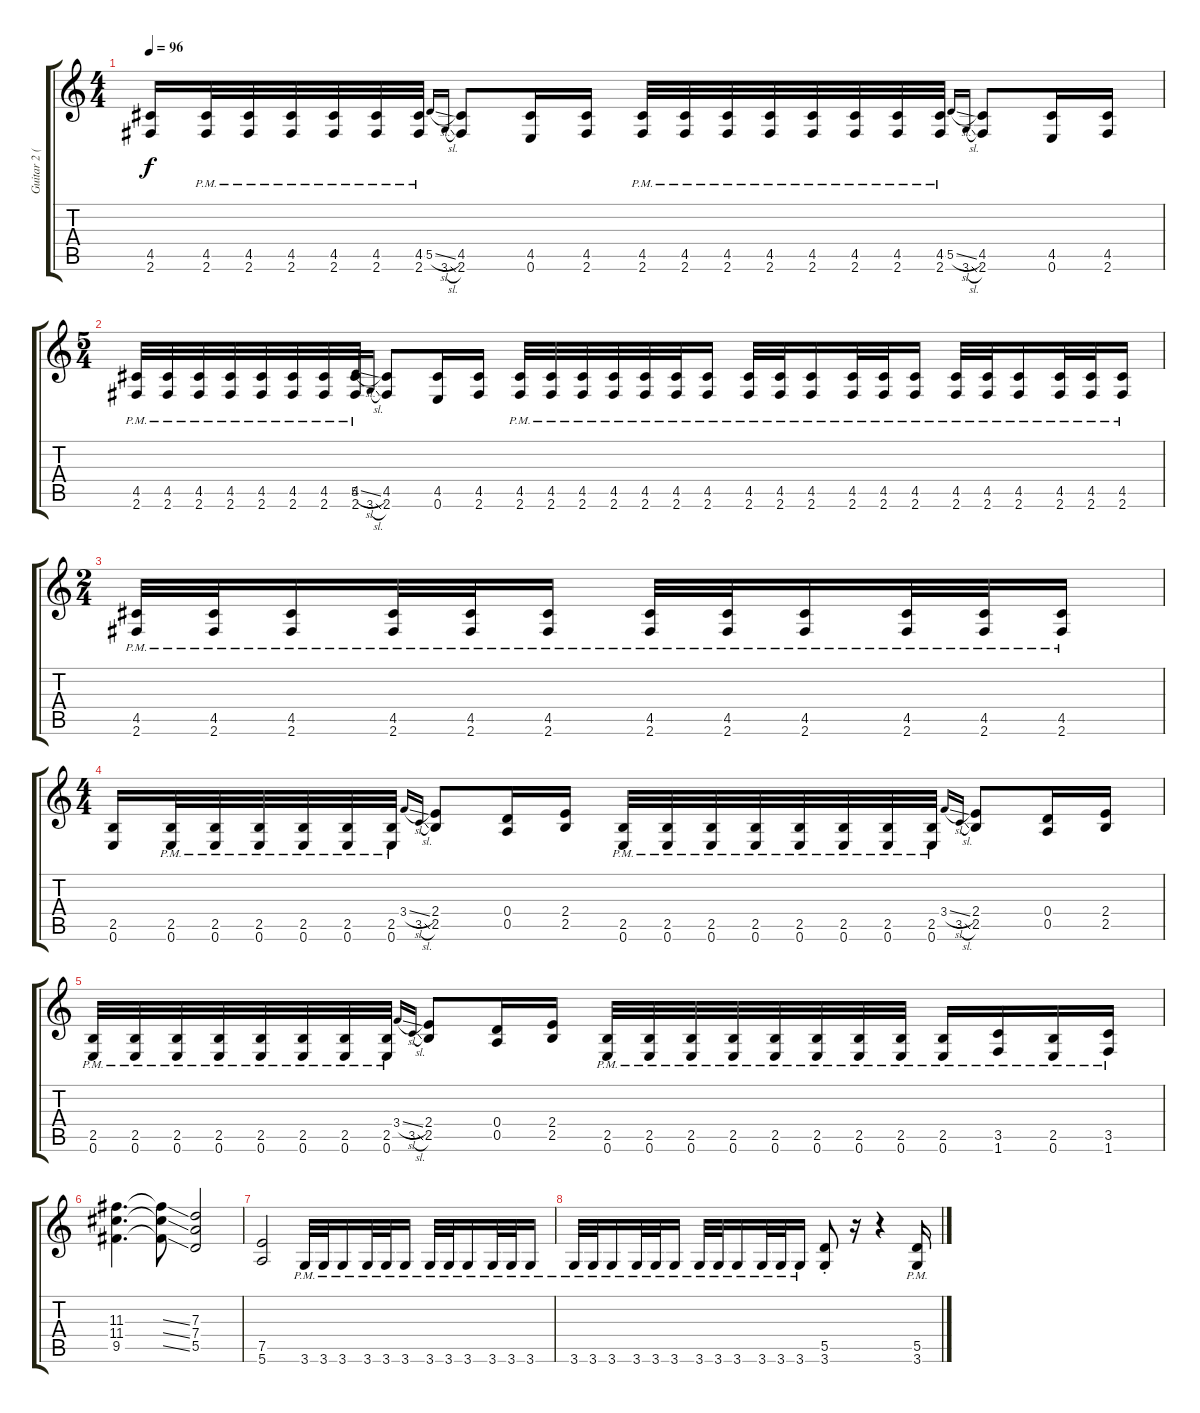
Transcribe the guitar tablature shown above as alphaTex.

\track ("Guitar 2 (Distortion)" "Guitar 2 (") {instrument distortionguitar}
\staff {score tabs}
\tuning (E4 B3 G3 D3 A2 E2) {hide}
\ts (4 4)
\tempo 96
\clef g2
\ks c
(4.5 2.6).16{dy f} (4.5{pm} 2.6{pm}).32 (4.5{pm} 2.6{pm}).32 (4.5{pm} 2.6{pm}).32 (4.5{pm} 2.6{pm}).32 (4.5{pm} 2.6{pm}).32 (4.5{pm} 2.6{pm}).32 5.5{sl}.16{gr onbeat} 3.6{sl}.16{gr onbeat} (4.5 2.6).8 (4.5 0.6).16 (4.5 2.6).16 (4.5{pm} 2.6{pm}).32 (4.5{pm} 2.6{pm}).32 (4.5{pm} 2.6{pm}).32 (4.5{pm} 2.6{pm}).32 (4.5{pm} 2.6{pm}).32 (4.5{pm} 2.6{pm}).32 (4.5{pm} 2.6{pm}).32 (4.5{pm} 2.6{pm}).32 5.5{sl}.16{gr onbeat} 3.6{sl}.16{gr onbeat} (4.5 2.6).8 (4.5 0.6).16 (4.5 2.6).16 |
\ts (5 4)
(4.5{pm} 2.6{pm}).32 (4.5{pm} 2.6{pm}).32 (4.5{pm} 2.6{pm}).32 (4.5{pm} 2.6{pm}).32 (4.5{pm} 2.6{pm}).32 (4.5{pm} 2.6{pm}).32 (4.5{pm} 2.6{pm}).32 (4.5{pm} 2.6{pm}).32 5.5{sl}.16{gr onbeat} 3.6{sl}.16{gr onbeat} (4.5 2.6).8 (4.5 0.6).16 (4.5 2.6).16 (4.5{pm} 2.6{pm}).32 (4.5{pm} 2.6{pm}).32 (4.5{pm} 2.6{pm}).32 (4.5{pm} 2.6{pm}).32 (4.5{pm} 2.6{pm}).32 (4.5{pm} 2.6{pm}).32 (4.5{pm} 2.6{pm}).16 (4.5{pm} 2.6{pm}).32 (4.5{pm} 2.6{pm}).32 (4.5{pm} 2.6{pm}).16 (4.5{pm} 2.6{pm}).32 (4.5{pm} 2.6{pm}).32 (4.5{pm} 2.6{pm}).16 (4.5{pm} 2.6{pm}).32 (4.5{pm} 2.6{pm}).32 (4.5{pm} 2.6{pm}).16 (4.5{pm} 2.6{pm}).32 (4.5{pm} 2.6{pm}).32 (4.5{pm} 2.6{pm}).16 |
\ts (2 4)
(4.5{pm} 2.6{pm}).32 (4.5{pm} 2.6{pm}).32 (4.5{pm} 2.6{pm}).16 (4.5{pm} 2.6{pm}).32 (4.5{pm} 2.6{pm}).32 (4.5{pm} 2.6{pm}).16 (4.5{pm} 2.6{pm}).32 (4.5{pm} 2.6{pm}).32 (4.5{pm} 2.6{pm}).16 (4.5{pm} 2.6{pm}).32 (4.5{pm} 2.6{pm}).32 (4.5{pm} 2.6{pm}).16 |
\ts (4 4)
(2.5 0.6).16 (2.5{pm} 0.6{pm}).32 (2.5{pm} 0.6{pm}).32 (2.5{pm} 0.6{pm}).32 (2.5{pm} 0.6{pm}).32 (2.5{pm} 0.6{pm}).32 (2.5 0.6{pm}).32 3.4{sl}.16{gr onbeat} 3.5{sl}.16{gr onbeat} (2.4 2.5).8 (0.4 0.5).16 (2.4 2.5).16 (2.5{pm} 0.6{pm}).32 (2.5{pm} 0.6{pm}).32 (2.5{pm} 0.6{pm}).32 (2.5{pm} 0.6{pm}).32 (2.5{pm} 0.6{pm}).32 (2.5{pm} 0.6{pm}).32 (2.5{pm} 0.6{pm}).32 (2.5{pm} 0.6{pm}).32 3.4{sl}.16{gr onbeat} 3.5{sl}.16{gr onbeat} (2.4 2.5).8 (0.4 0.5).16 (2.4 2.5).16 |
(2.5{pm} 0.6{pm}).32 (2.5{pm} 0.6{pm}).32 (2.5{pm} 0.6{pm}).32 (2.5{pm} 0.6{pm}).32 (2.5{pm} 0.6{pm}).32 (2.5{pm} 0.6{pm}).32 (2.5{pm} 0.6{pm}).32 (2.5{pm} 0.6{pm}).32 3.4{sl}.16{gr onbeat} 3.5{sl}.16{gr onbeat} (2.4 2.5).8 (0.4 0.5).16 (2.4 2.5).16 (2.5{pm} 0.6{pm}).32 (2.5{pm} 0.6{pm}).32 (2.5{pm} 0.6{pm}).32 (2.5{pm} 0.6{pm}).32 (2.5{pm} 0.6{pm}).32 (2.5{pm} 0.6{pm}).32 (2.5{pm} 0.6{pm}).32 (2.5{pm} 0.6{pm}).32 (2.5{pm} 0.6{pm}).16 (3.5{pm} 1.6{pm}).16 (2.5{pm} 0.6{pm}).16 (3.5{pm} 1.6{pm}).16 |
(11.3 11.4 9.5).4{d} (11.3{ss t} 11.4{ss t} 9.5{ss t}).8 (7.3 7.4 5.5).2 |
(7.5 5.6).2 3.6{pm}.32 3.6{pm}.32 3.6{pm}.16 3.6{pm}.32 3.6{pm}.32 3.6{pm}.16 3.6{pm}.32 3.6{pm}.32 3.6{pm}.16 3.6{pm}.32 3.6{pm}.32 3.6{pm}.16 |
3.6{pm}.32 3.6{pm}.32 3.6{pm}.16 3.6{pm}.32 3.6{pm}.32 3.6{pm}.16 3.6{pm}.32 3.6{pm}.32 3.6{pm}.16 3.6{pm}.32 3.6{pm}.32 3.6{pm}.16 (5.5{st} 3.6{st}).8 r.16 r.4 (5.5{pm} 3.6{pm}).16
